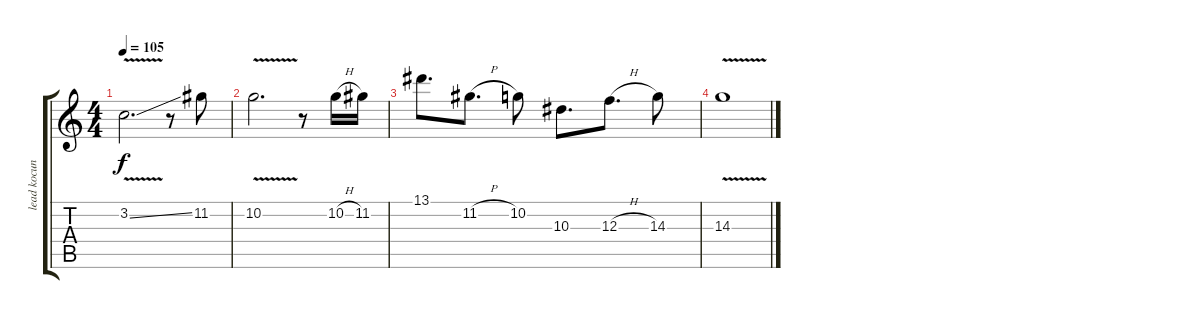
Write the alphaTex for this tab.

\track ("lead kocun" "lead kocun") {instrument distortionguitar}
\staff {score tabs}
\tuning (D4 A3 F3 C3 G2 C2) {hide}
\ts (4 4)
\tempo 105
\clef g2
\ks c
3.2{v ss}.2{d dy f} r.8 11.2.8 |
10.2{v}.2{d} r.8 10.2{h}.16 11.2.16 |
13.1.8{d} 11.2{h}.8{d} 10.2.8 10.3.8{d} 12.3{h}.8{d} 14.3.8 |
14.3{v}.1
